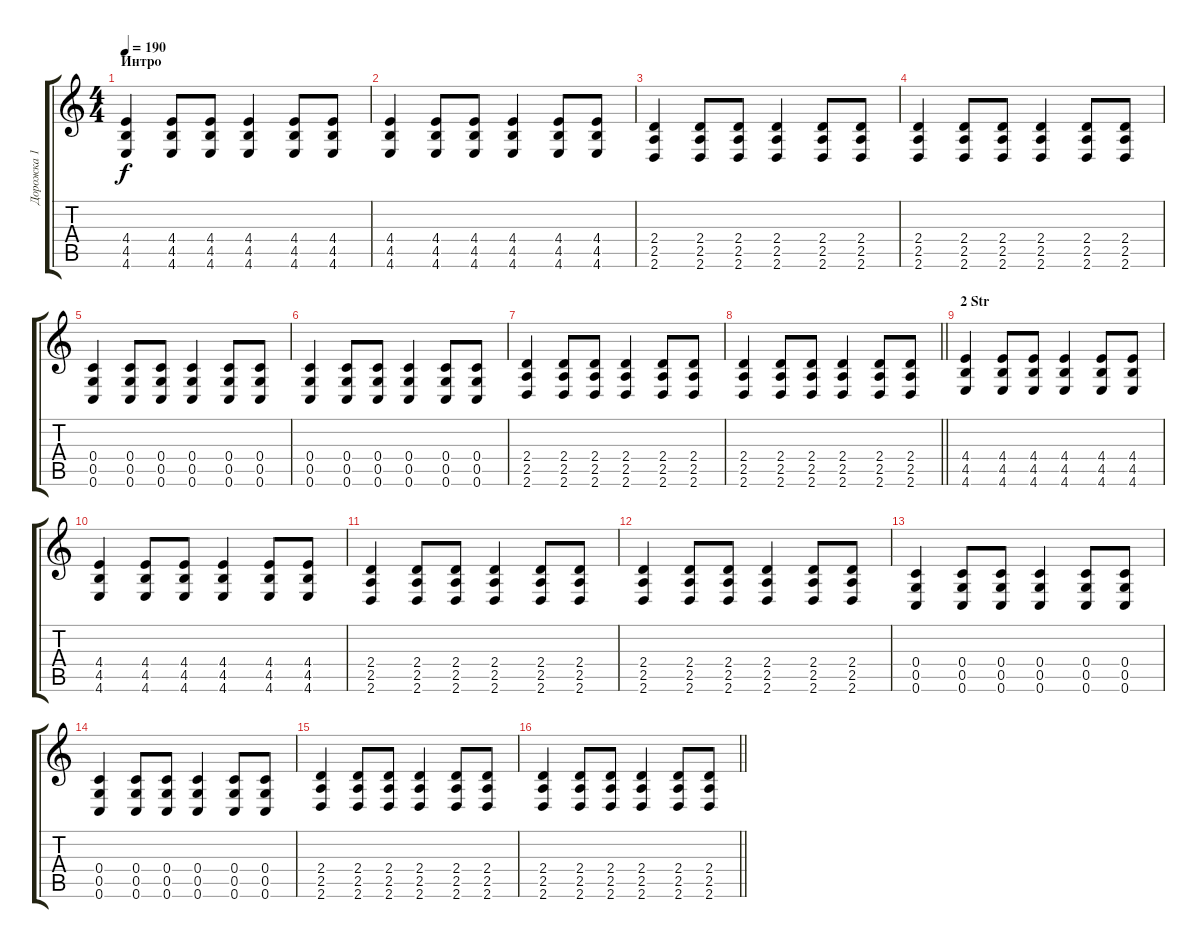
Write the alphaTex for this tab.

\track ("Дорожка 1" "Дорожка 1") {instrument distortionguitar}
\staff {score tabs}
\tuning (D4 A3 F3 C3 G2 C2) {hide}
\ts (4 4)
\section ("" "Интро")
\tempo 190
\clef g2
\ks c
(4.4 4.5 4.6).4{dy f} (4.4 4.5 4.6).8 (4.4 4.5 4.6).8 (4.4 4.5 4.6).4 (4.4 4.5 4.6).8 (4.4 4.5 4.6).8 |
(4.4 4.5 4.6).4 (4.4 4.5 4.6).8 (4.4 4.5 4.6).8 (4.4 4.5 4.6).4 (4.4 4.5 4.6).8 (4.4 4.5 4.6).8 |
(2.4 2.5 2.6).4 (2.4 2.5 2.6).8 (2.4 2.5 2.6).8 (2.4 2.5 2.6).4 (2.4 2.5 2.6).8 (2.4 2.5 2.6).8 |
(2.4 2.5 2.6).4 (2.4 2.5 2.6).8 (2.4 2.5 2.6).8 (2.4 2.5 2.6).4 (2.4 2.5 2.6).8 (2.4 2.5 2.6).8 |
(0.4 0.5 0.6).4 (0.4 0.5 0.6).8 (0.4 0.5 0.6).8 (0.4 0.5 0.6).4 (0.4 0.5 0.6).8 (0.4 0.5 0.6).8 |
(0.4 0.5 0.6).4 (0.4 0.5 0.6).8 (0.4 0.5 0.6).8 (0.4 0.5 0.6).4 (0.4 0.5 0.6).8 (0.4 0.5 0.6).8 |
(2.4 2.5 2.6).4 (2.4 2.5 2.6).8 (2.4 2.5 2.6).8 (2.4 2.5 2.6).4 (2.4 2.5 2.6).8 (2.4 2.5 2.6).8 |
\barLineRight lightlight
(2.4 2.5 2.6).4 (2.4 2.5 2.6).8 (2.4 2.5 2.6).8 (2.4 2.5 2.6).4 (2.4 2.5 2.6).8 (2.4 2.5 2.6).8 |
\section ("" "2 Str")
(4.4 4.5 4.6).4 (4.4 4.5 4.6).8 (4.4 4.5 4.6).8 (4.4 4.5 4.6).4 (4.4 4.5 4.6).8 (4.4 4.5 4.6).8 |
(4.4 4.5 4.6).4 (4.4 4.5 4.6).8 (4.4 4.5 4.6).8 (4.4 4.5 4.6).4 (4.4 4.5 4.6).8 (4.4 4.5 4.6).8 |
(2.4 2.5 2.6).4 (2.4 2.5 2.6).8 (2.4 2.5 2.6).8 (2.4 2.5 2.6).4 (2.4 2.5 2.6).8 (2.4 2.5 2.6).8 |
(2.4 2.5 2.6).4 (2.4 2.5 2.6).8 (2.4 2.5 2.6).8 (2.4 2.5 2.6).4 (2.4 2.5 2.6).8 (2.4 2.5 2.6).8 |
(0.4 0.5 0.6).4 (0.4 0.5 0.6).8 (0.4 0.5 0.6).8 (0.4 0.5 0.6).4 (0.4 0.5 0.6).8 (0.4 0.5 0.6).8 |
(0.4 0.5 0.6).4 (0.4 0.5 0.6).8 (0.4 0.5 0.6).8 (0.4 0.5 0.6).4 (0.4 0.5 0.6).8 (0.4 0.5 0.6).8 |
(2.4 2.5 2.6).4 (2.4 2.5 2.6).8 (2.4 2.5 2.6).8 (2.4 2.5 2.6).4 (2.4 2.5 2.6).8 (2.4 2.5 2.6).8 |
\barLineRight lightlight
(2.4 2.5 2.6).4 (2.4 2.5 2.6).8 (2.4 2.5 2.6).8 (2.4 2.5 2.6).4 (2.4 2.5 2.6).8 (2.4 2.5 2.6).8
